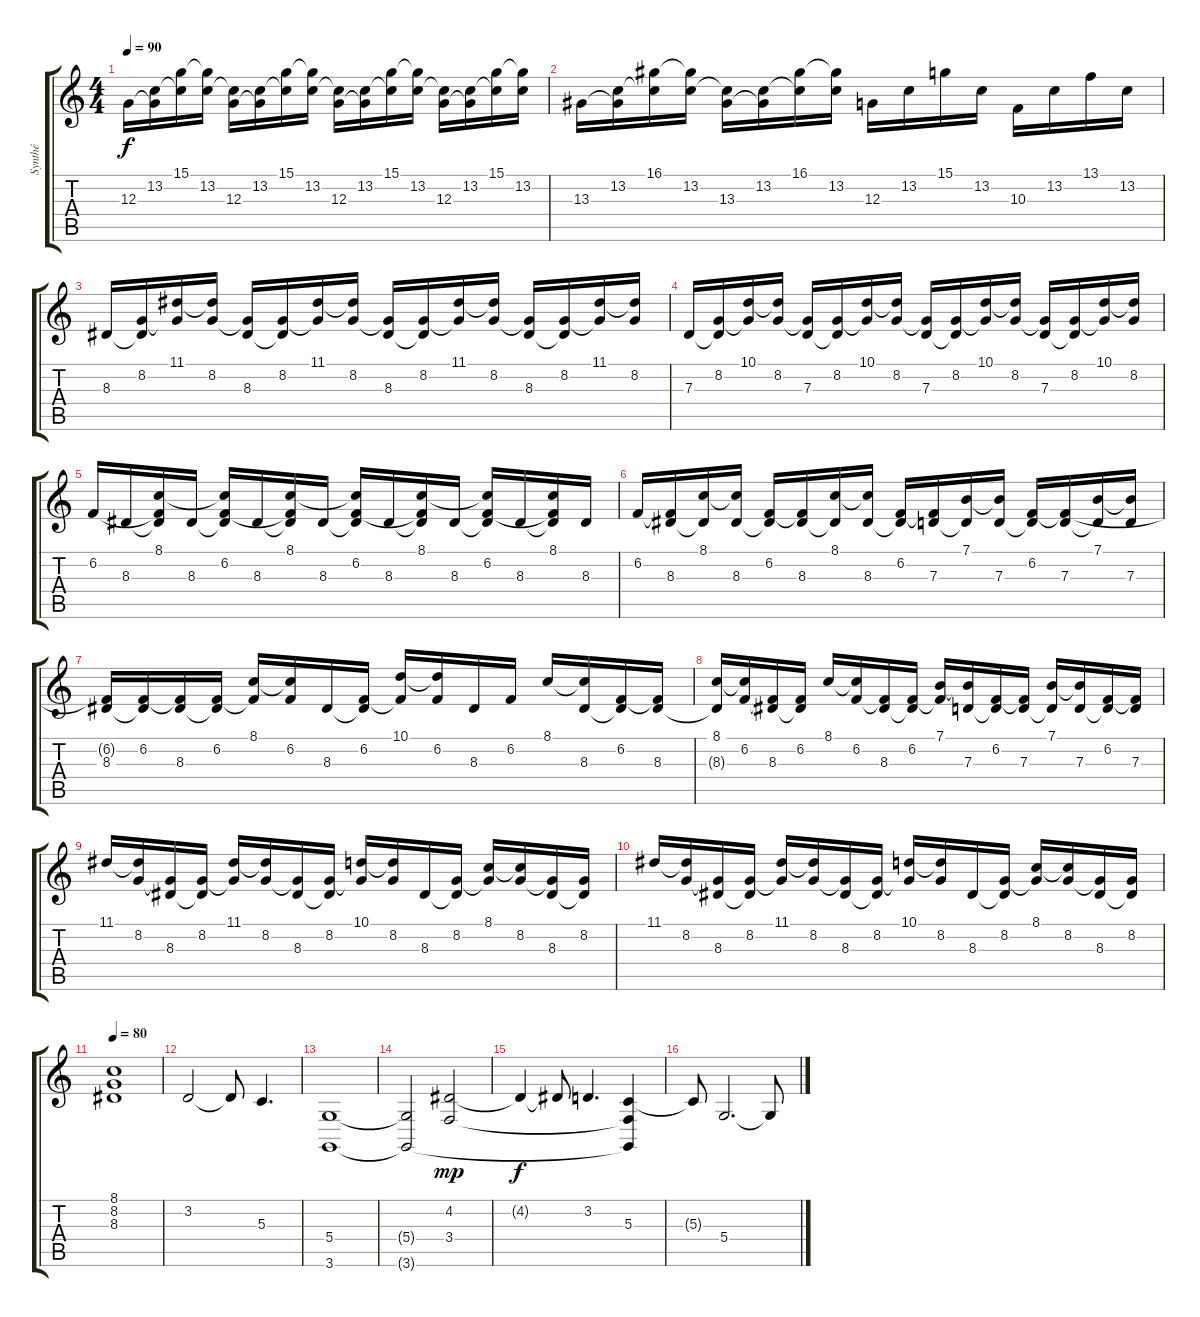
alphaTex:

\track ("Synthé" "Synthé") {instrument pad1newage}
\staff {score tabs}
\tuning (E4 B3 G3 D3 A2 E2) {hide}
\ts (4 4)
\tempo 90
\clef g2
\ks c
12.3.16{dy f} (13.2 12.3{t}).16 (15.1 13.2{t}).16 (15.1{t} 13.2).16 (13.2{t} 12.3).16 (13.2 12.3{t}).16 (15.1 13.2{t}).16 (15.1{t} 13.2).16 (13.2{t} 12.3).16 (13.2 12.3{t}).16 (15.1 13.2{t}).16 (15.1{t} 13.2).16 (13.2{t} 12.3).16 (13.2 12.3{t}).16 (15.1 13.2{t}).16 (15.1{t} 13.2).16 |
13.3.16 (13.2 13.3{t}).16 (16.1 13.2{t}).16 (16.1{t} 13.2).16 (13.2{t} 13.3).16 (13.2 13.3{t}).16 (16.1 13.2{t}).16 (16.1{t} 13.2).16 12.3.16 13.2.16 15.1.16 13.2.16 10.3.16 13.2.16 13.1.16 13.2.16 |
8.3.16 (8.2 8.3{t}).16 (11.1 8.2{t}).16 (11.1{t} 8.2).16 (8.2{t} 8.3).16 (8.2 8.3{t}).16 (11.1 8.2{t}).16 (11.1{t} 8.2).16 (8.2{t} 8.3).16 (8.2 8.3{t}).16 (11.1 8.2{t}).16 (11.1{t} 8.2).16 (8.2{t} 8.3).16 (8.2 8.3{t}).16 (11.1 8.2{t}).16 (11.1{t} 8.2).16 |
7.3.16 (8.2 7.3{t}).16 (10.1 8.2{t}).16 (10.1{t} 8.2).16 (8.2{t} 7.3).16 (8.2 7.3{t}).16 (10.1 8.2{t}).16 (10.1{t} 8.2).16 (8.2{t} 7.3).16 (8.2 7.3{t}).16 (10.1 8.2{t}).16 (10.1{t} 8.2).16 (8.2{t} 7.3).16 (8.2 7.3{t}).16 (10.1 8.2{t}).16 (10.1{t} 8.2).16 |
6.2.16 8.3.16 (8.1 6.2{t} 8.3{t}).16 8.3.16 (8.1{t} 6.2 8.3{t}).16 8.3.16 (8.1 6.2{t} 8.3{t}).16 8.3.16 (8.1{t} 6.2 8.3{t}).16 8.3.16 (8.1 6.2{t} 8.3{t}).16 8.3.16 (8.1{t} 6.2 8.3{t}).16 8.3.16 (8.1 6.2{t} 8.3{t}).16 8.3.16 |
6.2.16 (6.2{t} 8.3).16 (8.1 8.3{t}).16 (8.1{t} 8.3).16 (6.2 8.3{t}).16 (6.2{t} 8.3).16 (8.1 8.3{t}).16 (8.1{t} 8.3).16 (6.2 8.3{t}).16 (6.2{t} 7.3).16 (7.1 7.3{t}).16 (7.1{t} 7.3).16 (6.2 7.3{t}).16 (6.2{t} 7.3).16 (7.1 7.3{t}).16 (7.1{t} 7.3).16 |
(6.2{t} 8.3).16 (6.2 8.3{t}).16 (6.2{t} 8.3).16 (6.2 8.3{t}).16 (8.1 6.2{t}).16 (8.1{t} 6.2).16 8.3.16 (6.2 8.3{t}).16 (10.1 6.2{t}).16 (10.1{t} 6.2).16 8.3.16 6.2.16 8.1.16 (8.1{t} 8.3).16 (6.2 8.3{t}).16 (6.2{t} 8.3).16 |
(8.1 8.3{t}).16 (8.1{t} 6.2).16 (6.2{t} 8.3).16 (6.2 8.3{t}).16 8.1.16 (8.1{t} 6.2).16 (6.2{t} 8.3).16 (6.2 8.3{t}).16 (7.1 6.2{t}).16 (7.1{t} 7.3).16 (6.2 7.3{t}).16 (6.2{t} 7.3).16 (7.1 7.3{t}).16 (7.1{t} 7.3).16 (6.2 7.3{t}).16 (6.2{t} 7.3).16 |
11.1.16 (11.1{t} 8.2).16 (8.2{t} 8.3).16 (8.2 8.3{t}).16 (11.1 8.2{t}).16 (11.1{t} 8.2).16 (8.2{t} 8.3).16 (8.2 8.3{t}).16 (10.1 8.2{t}).16 (10.1{t} 8.2).16 8.3.16 (8.2 8.3{t}).16 (8.1 8.2{t}).16 (8.1{t} 8.2).16 (8.2{t} 8.3).16 (8.2 8.3{t}).16 |
11.1.16 (11.1{t} 8.2).16 (8.2{t} 8.3).16 (8.2 8.3{t}).16 (11.1 8.2{t}).16 (11.1{t} 8.2).16 (8.2{t} 8.3).16 (8.2 8.3{t}).16 (10.1 8.2{t}).16 (10.1{t} 8.2).16 8.3.16 (8.2 8.3{t}).16 (8.1 8.2{t}).16 (8.1{t} 8.2).16 (8.2{t} 8.3).16 (8.2 8.3{t}).16 |
\tempo 80
(8.1 8.2 8.3).1 |
3.2.2 3.2{t}.8 5.3.4{d} |
(5.4 3.6).1 |
(5.4{t} 3.6{t}).2 (4.2 3.4).2{dy mp} |
4.2{t}.4{dy f} 4.2{t}.8 3.2.4{d} (5.3 3.4{t} 3.6{t}).4 |
5.3{t}.8 5.4.2{d} 5.4{t}.8
